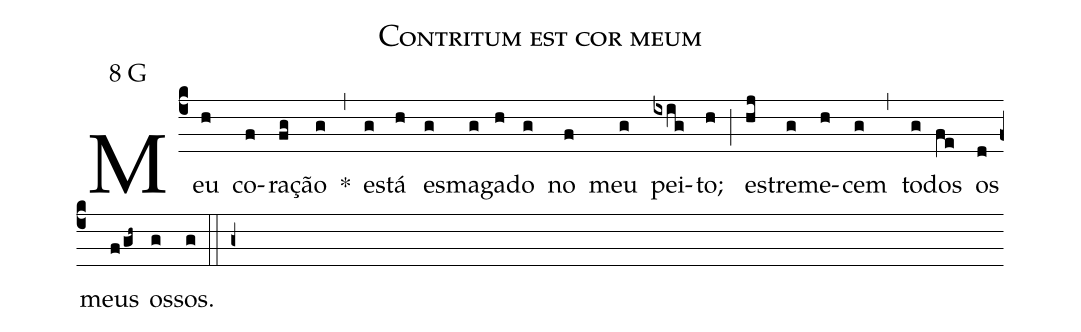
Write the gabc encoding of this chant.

name: Contritum est cor meum;
mode: 8;
mode-differentia: G;
commentary: Cantus ID 001912;
commentary: Jr 23,9;
%%
(c4)

Meu(h) co(f)ra(fg)ção(g) *(,) es(g)tá(h) es(g)ma(g)ga(h)do(g) no(f) meu(g) pei(ixig)to;(h) (;) es(hj)tre(g)me(h)cem(g) (,) to(g)dos(fe) os(d) meus(f/gh~) os(g)sos.(g)

(::)

(g+)
